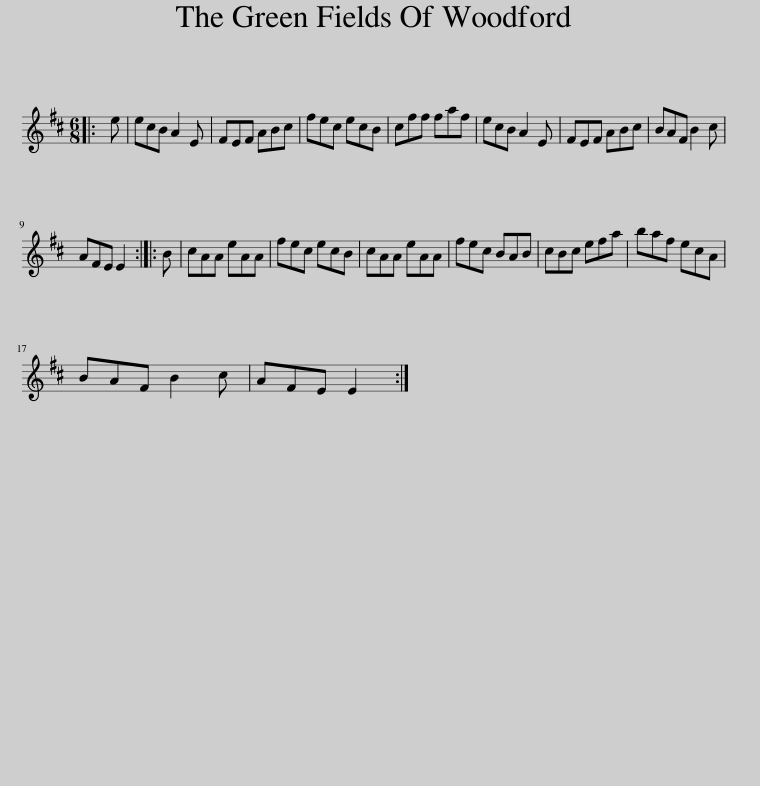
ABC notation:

X:1
L:1/8
M:6/8
I:linebreak $
K:D
V:1 treble
V:1
|: e | ecB A2 E | FEF ABc | fec ecB | cff faf | %5
 ecB A2 E | FEF ABc | BAF B2 c |$ AFE E2 :: B | %10
 cAA eAA | fec ecB | cAA eAA | fec BAB | cBc efa | %15
 baf ecA |$ BAF B2 c | AFE E2 :| %18
